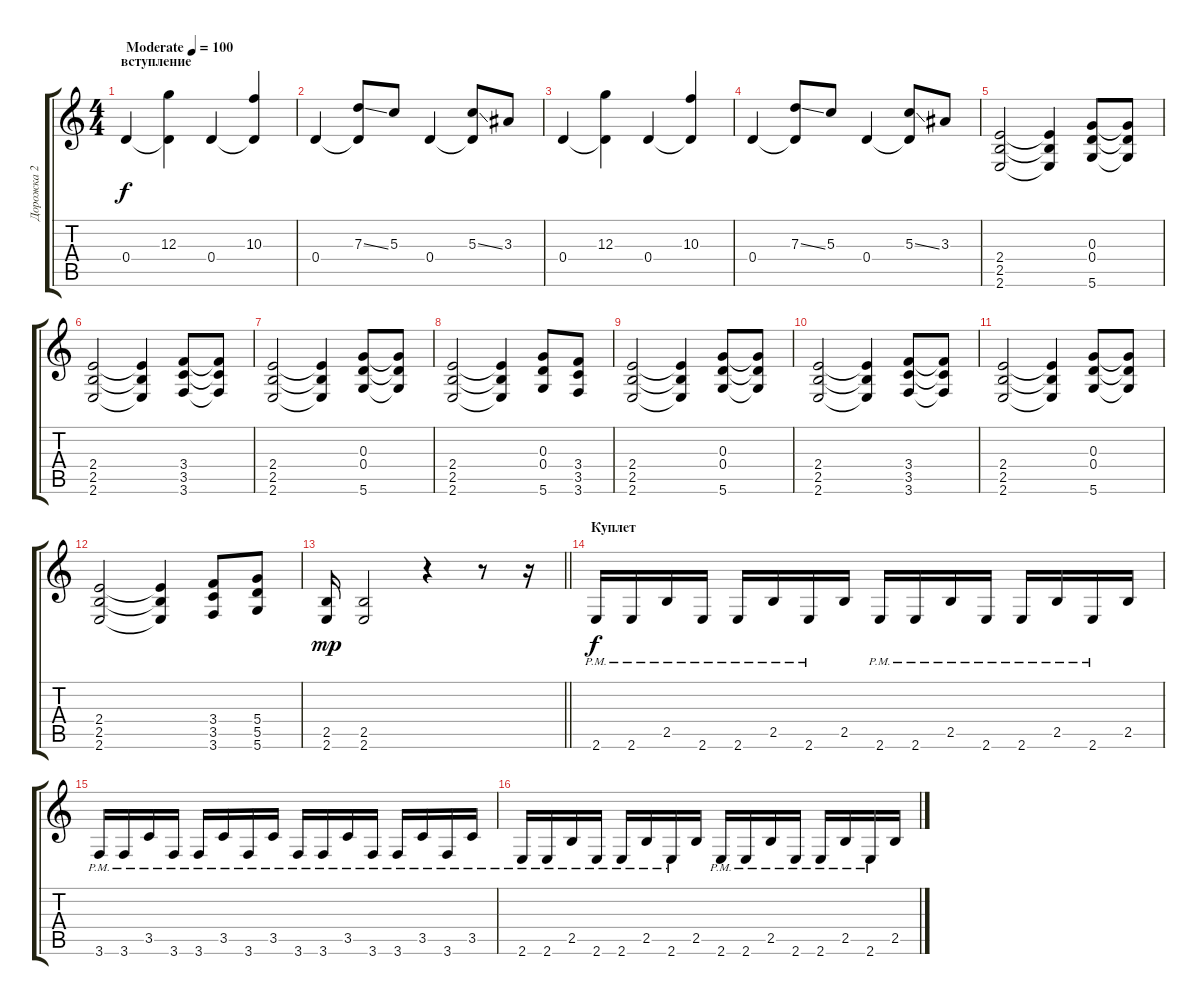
\track ("Дорожка 2" "Дорожка 2") {instrument distortionguitar}
\staff {score tabs}
\tuning (E4 B3 G3 D3 A2 D2) {hide}
\ts (4 4)
\section ("" "вступление")
\tempo (100 "Moderate")
\clef g2
\ks c
0.4.4{dy f instrument distortionguitar} (12.3 0.4{t}).4 0.4.4 (10.3 0.4{t}).4 |
0.4.4 (7.3{ss} 0.4{t}).8 5.3.8 0.4.4 (5.3{ss} 0.4{t}).8 3.3.8 |
0.4.4 (12.3 0.4{t}).4 0.4.4 (10.3 0.4{t}).4 |
0.4.4 (7.3{ss} 0.4{t}).8 5.3.8 0.4.4 (5.3{ss} 0.4{t}).8 3.3.8 |
(2.4 2.5 2.6).2 (2.4{t} 2.5{t} 2.6{t}).4 (0.3 0.4 5.6).8 (0.3{t} 0.4{t} 5.6{t}).8 |
(2.4 2.5 2.6).2 (2.4{t} 2.5{t} 2.6{t}).4 (3.4 3.5 3.6).8 (3.4{t} 3.5{t} 3.6{t}).8 |
(2.4 2.5 2.6).2 (2.4{t} 2.5{t} 2.6{t}).4 (0.3 0.4 5.6).8 (0.3{t} 0.4{t} 5.6{t}).8 |
(2.4 2.5 2.6).2 (2.4{t} 2.5{t} 2.6{t}).4 (0.3 0.4 5.6).8 (3.4 3.5 3.6).8 |
(2.4 2.5 2.6).2 (2.4{t} 2.5{t} 2.6{t}).4 (0.3 0.4 5.6).8 (0.3{t} 0.4{t} 5.6{t}).8 |
(2.4 2.5 2.6).2 (2.4{t} 2.5{t} 2.6{t}).4 (3.4 3.5 3.6).8 (3.4{t} 3.5{t} 3.6{t}).8 |
(2.4 2.5 2.6).2 (2.4{t} 2.5{t} 2.6{t}).4 (0.3 0.4 5.6).8 (0.3{t} 0.4{t} 5.6{t}).8 |
(2.4 2.5 2.6).2 (2.4{t} 2.5{t} 2.6{t}).4 (3.4 3.5 3.6).8 (5.4 5.5 5.6).8 |
\barLineRight lightlight
(2.5 2.6).16{dy mp} (2.5 2.6).2 r.4 r.8 r.16 |
\section ("" "Куплет")
2.6{pm}.16{dy f} 2.6{pm}.16 2.5{pm}.16 2.6{pm}.16 2.6{pm}.16 2.5{pm}.16 2.6{pm}.16 2.5.16 2.6{pm}.16 2.6{pm}.16 2.5{pm}.16 2.6{pm}.16 2.6{pm}.16 2.5{pm}.16 2.6{pm}.16 2.5.16 |
3.6{pm}.16 3.6{pm}.16 3.5{pm}.16 3.6{pm}.16 3.6{pm}.16 3.5{pm}.16 3.6{pm}.16 3.5{pm}.16 3.6{pm}.16 3.6{pm}.16 3.5{pm}.16 3.6{pm}.16 3.6{pm}.16 3.5{pm}.16 3.6{pm}.16 3.5{pm}.16 |
2.6{pm}.16 2.6{pm}.16 2.5{pm}.16 2.6{pm}.16 2.6{pm}.16 2.5{pm}.16 2.6{pm}.16 2.5.16 2.6{pm}.16 2.6{pm}.16 2.5{pm}.16 2.6{pm}.16 2.6{pm}.16 2.5{pm}.16 2.6{pm}.16 2.5.16
